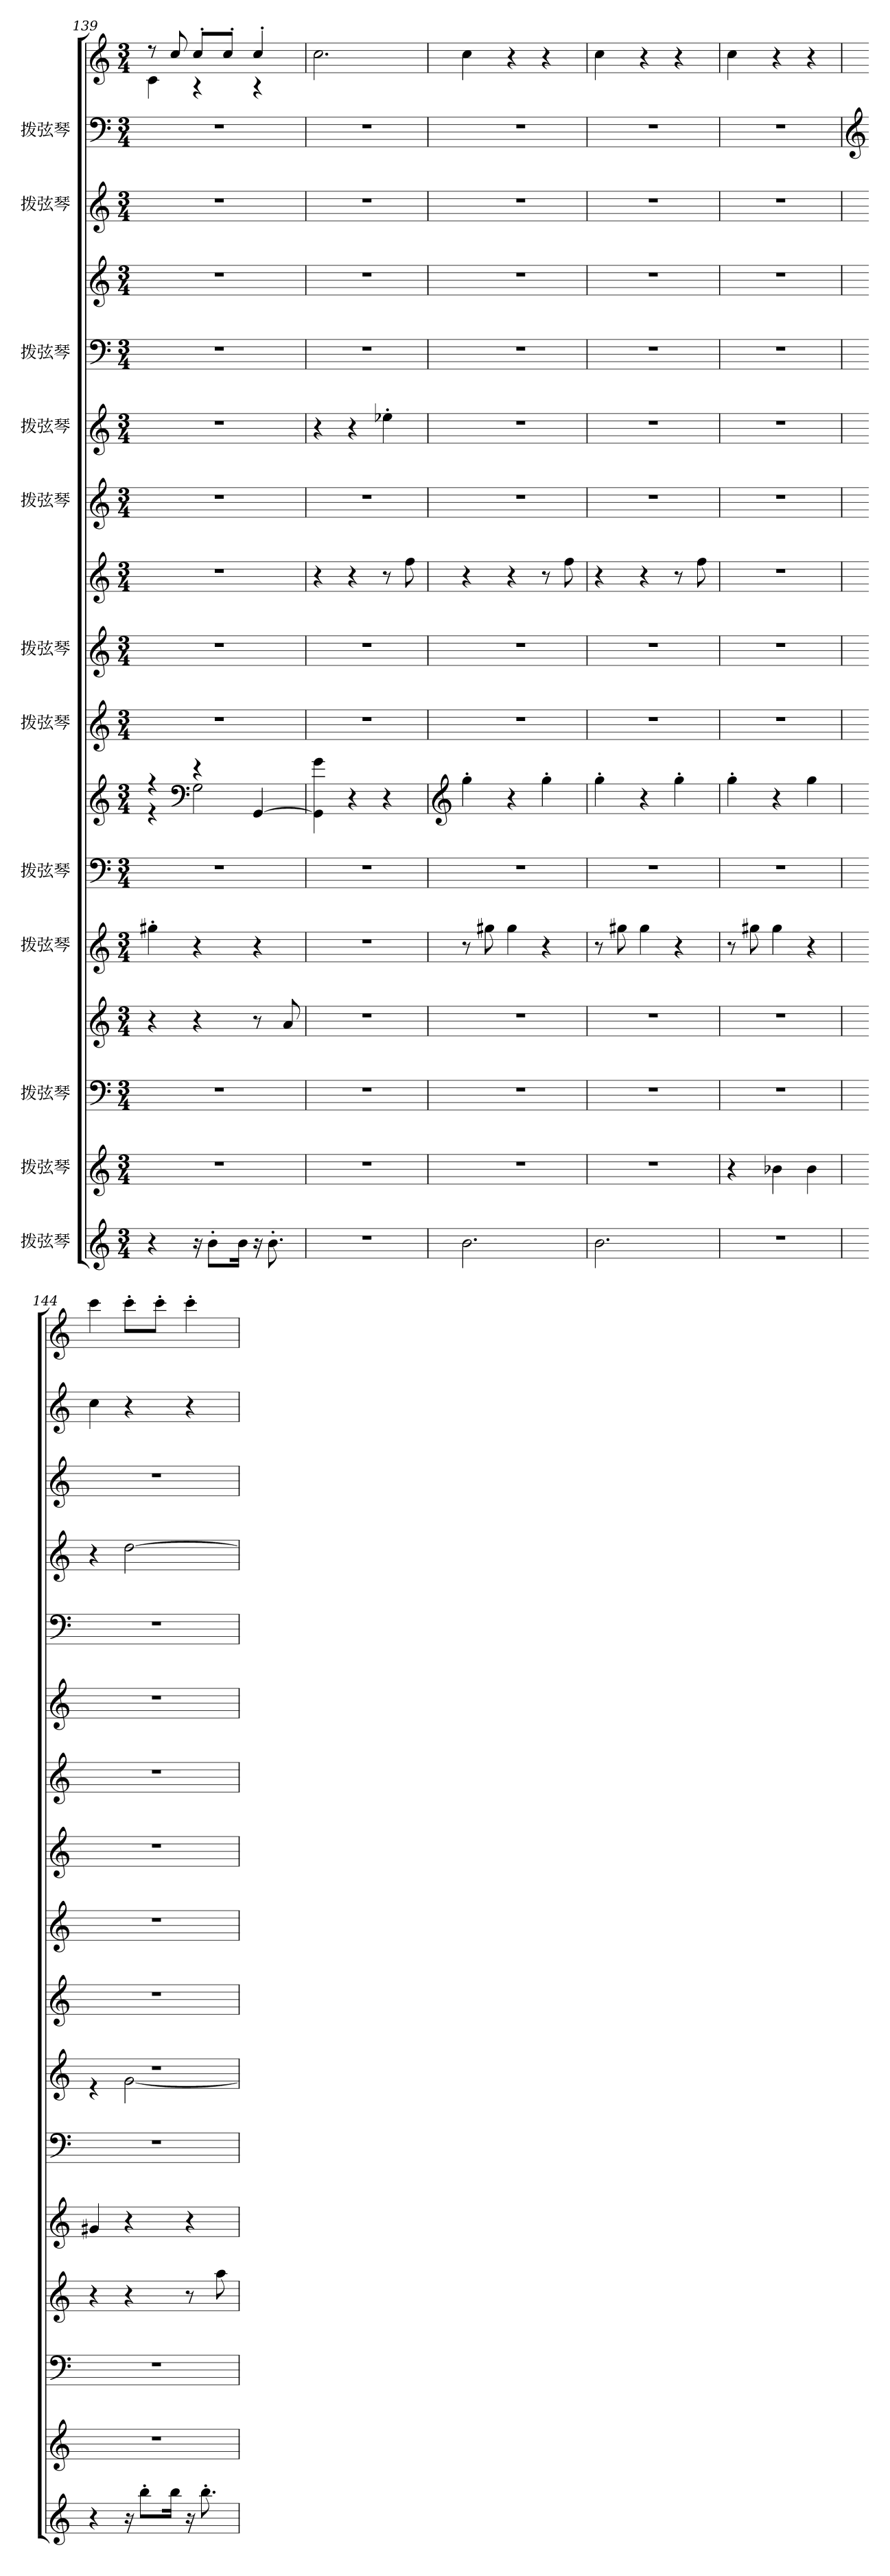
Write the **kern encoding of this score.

**kern	**kern	**kern	**kern	**kern	**kern	**kern	**kern	**kern	**kern	**kern	**kern	**kern	**kern	**kern	**kern	**kern
*part12	*part11	*part10	*part10	*part9	*part8	*part8	*part7	*part6	*part6	*part5	*part4	*part3	*part3	*part2	*part1	*part1
*staff17	*staff16	*staff15	*staff14	*staff13	*staff12	*staff11	*staff10	*staff9	*staff8	*staff7	*staff6	*staff5	*staff4	*staff3	*staff2	*staff1
*I"拨弦琴	*I"拨弦琴	*I"拨弦琴	*	*I"拨弦琴	*I"拨弦琴	*	*I"拨弦琴	*I"拨弦琴	*	*I"拨弦琴	*I"拨弦琴	*I"拨弦琴	*	*I"拨弦琴	*I"拨弦琴	*
*clefG2	*clefG2	*clefF4	*clefG2	*clefG2	*clefF4	*clefG2	*clefG2	*clefG2	*clefG2	*clefG2	*clefG2	*clefF4	*clefG2	*clefG2	*clefF4	*clefG2
*k[]	*k[]	*k[]	*k[]	*k[]	*k[]	*k[]	*k[]	*k[]	*k[]	*k[]	*k[]	*k[]	*k[]	*k[]	*k[]	*k[]
*M3/4	*M3/4	*M3/4	*M3/4	*M3/4	*M3/4	*M3/4	*M3/4	*M3/4	*M3/4	*M3/4	*M3/4	*M3/4	*M3/4	*M3/4	*M3/4	*M3/4
=139	=139	=139	=139	=139	=139	=139	=139	=139	=139	=139	=139	=139	=139	=139	=139	=139
*	*	*	*	*	*	*^	*	*	*	*	*	*	*	*	*	*^
4r	2.r	2.r	4r	4gg#X'\	2.r	4r	4r	2.r	2.r	2.r	2.r	2.r	2.r	2.r	2.r	2.r	8r	4c\
.	.	.	.	.	.	.	.	.	.	.	.	.	.	.	.	.	8cc/	.
*	*	*	*	*	*	*clefF4	*	*	*	*	*	*	*	*	*	*	*	*
16r	.	.	4r	4r	.	4r	2G\	.	.	.	.	.	.	.	.	.	8cc'/L	4r
8b'\L	.	.	.	.	.	.	.	.	.	.	.	.	.	.	.	.	.	.
.	.	.	.	.	.	.	.	.	.	.	.	.	.	.	.	.	8cc'/J	.
16b\Jk	.	.	.	.	.	.	.	.	.	.	.	.	.	.	.	.	.	.
16r	.	.	8r	4r	.	[4GG/	.	.	.	.	.	.	.	.	.	.	4cc'/	4r
8.b'\	.	.	.	.	.	.	.	.	.	.	.	.	.	.	.	.	.	.
.	.	.	8a/	.	.	.	.	.	.	.	.	.	.	.	.	.	.	.
*	*	*	*	*	*	*v	*v	*	*	*	*	*	*	*	*	*	*v	*v
=140	=140	=140	=140	=140	=140	=140	=140	=140	=140	=140	=140	=140	=140	=140	=140	=140
2.r	2.r	2.r	2.r	2.r	2.r	4GG\] 4g\	2.r	2.r	4r	2.r	4r	2.r	2.r	2.r	2.r	2.cc\
.	.	.	.	.	.	4r	.	.	4r	.	4r	.	.	.	.	.
.	.	.	.	.	.	4r	.	.	8r	.	4ee-X'\	.	.	.	.	.
.	.	.	.	.	.	.	.	.	8ff\	.	.	.	.	.	.	.
=141	=141	=141	=141	=141	=141	=141	=141	=141	=141	=141	=141	=141	=141	=141	=141	=141
*	*	*	*	*	*	*clefG2	*	*	*	*	*	*	*	*	*	*
2.b\	2.r	2.r	2.r	8r	2.r	4gg'\	2.r	2.r	4r	2.r	2.r	2.r	2.r	2.r	2.r	4cc\
.	.	.	.	8gg#X\	.	.	.	.	.	.	.	.	.	.	.	.
.	.	.	.	4gg#\	.	4r	.	.	4r	.	.	.	.	.	.	4r
.	.	.	.	4r	.	4gg'\	.	.	8r	.	.	.	.	.	.	4r
.	.	.	.	.	.	.	.	.	8ff\	.	.	.	.	.	.	.
=142	=142	=142	=142	=142	=142	=142	=142	=142	=142	=142	=142	=142	=142	=142	=142	=142
2.b\	2.r	2.r	2.r	8r	2.r	4gg'\	2.r	2.r	4r	2.r	2.r	2.r	2.r	2.r	2.r	4cc\
.	.	.	.	8gg#X\	.	.	.	.	.	.	.	.	.	.	.	.
.	.	.	.	4gg#\	.	4r	.	.	4r	.	.	.	.	.	.	4r
.	.	.	.	4r	.	4gg'\	.	.	8r	.	.	.	.	.	.	4r
.	.	.	.	.	.	.	.	.	8ff\	.	.	.	.	.	.	.
=143	=143	=143	=143	=143	=143	=143	=143	=143	=143	=143	=143	=143	=143	=143	=143	=143
2.r	4r	2.r	2.r	8r	2.r	4gg'\	2.r	2.r	2.r	2.r	2.r	2.r	2.r	2.r	2.r	4cc\
.	.	.	.	8gg#X\	.	.	.	.	.	.	.	.	.	.	.	.
.	4b-X\	.	.	4gg#\	.	4r	.	.	.	.	.	.	.	.	.	4r
.	4b-\	.	.	4r	.	4gg\	.	.	.	.	.	.	.	.	.	4r
!!LO:PB:g=z
=144	=144	=144	=144	=144	=144	=144	=144	=144	=144	=144	=144	=144	=144	=144	=144	=144
*	*	*	*	*	*	*	*	*	*	*	*	*	*	*	*clefG2	*
*	*	*	*	*	*	*^	*	*	*	*	*	*	*	*	*	*
4r	2.r	2.r	4r	4g#X/	2.r	2.r	4r	2.r	2.r	2.r	2.r	2.r	2.r	4r	2.r	4cc\	4ccc\
16r	.	.	4r	4r	.	.	[2g\	.	.	.	.	.	.	[2dd\	.	4r	8ccc'\L
8bb'\L	.	.	.	.	.	.	.	.	.	.	.	.	.	.	.	.	.
.	.	.	.	.	.	.	.	.	.	.	.	.	.	.	.	.	8ccc'\J
16bb\Jk	.	.	.	.	.	.	.	.	.	.	.	.	.	.	.	.	.
16r	.	.	8r	4r	.	.	.	.	.	.	.	.	.	.	.	4r	4ccc'\
8.bb'\	.	.	.	.	.	.	.	.	.	.	.	.	.	.	.	.	.
.	.	.	8aa\	.	.	.	.	.	.	.	.	.	.	.	.	.	.
*	*	*	*	*	*	*v	*v	*	*	*	*	*	*	*	*	*	*
=	=	=	=	=	=	=	=	=	=	=	=	=	=	=	=	=
*-	*-	*-	*-	*-	*-	*-	*-	*-	*-	*-	*-	*-	*-	*-	*-	*-
